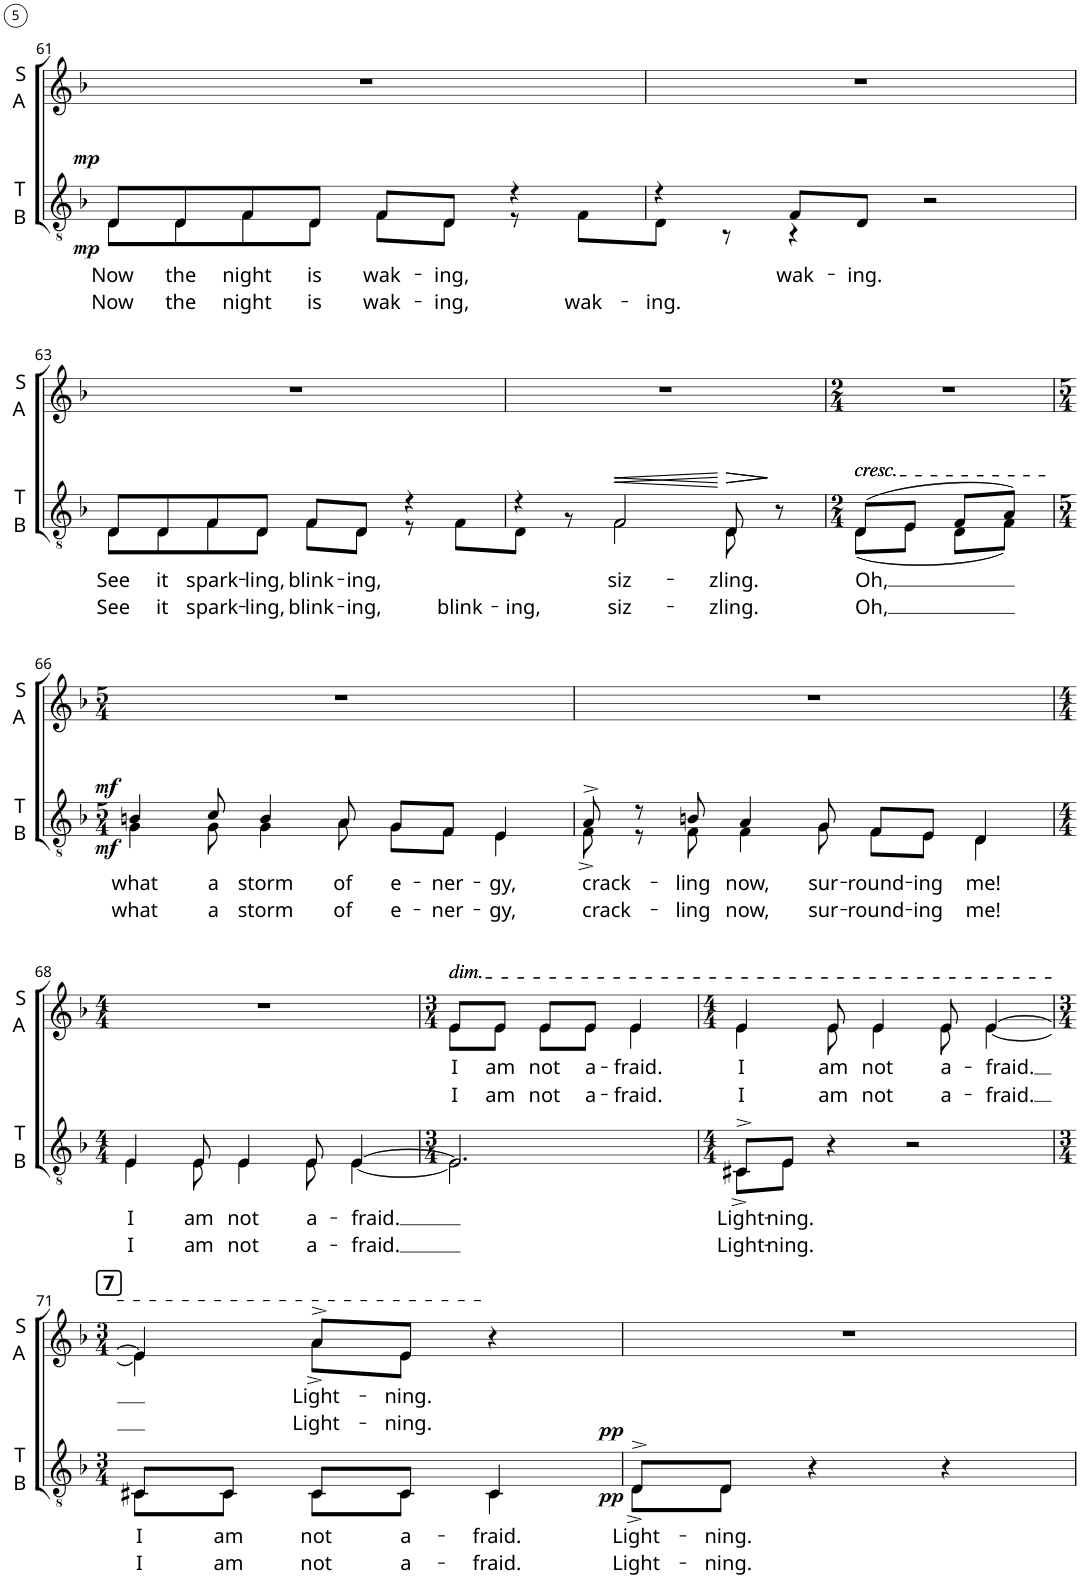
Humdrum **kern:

**kern	**text	**text	**dynam	**kern	**text	**text
*part2	*part2	*part2	*part2	*part1	*part1	*part1
*staff2	*staff2	*staff2	*staff2	*staff1	*staff1	*staff1
*I"T B	*	*	*	*I"S A	*	*
*I'T B	*	*	*	*I'S A	*	*
!!LO:PB:g=z
*clefGv2	*	*	*	*clefG2	*	*
*k[b-]	*	*	*	*k[b-]	*	*
*M4/4	*	*	*	*M4/4	*	*
=61	=61	=61	=61	=61	=61	=61
!	!LO:LY:b	!	!	!	!	!
*^	*	*	*	*	*	*
!	!	!	!LO:LY:b	!LO:DY:a	!	!	!
*	*	*	*	*	*^	*	*
!	!	!	!	!LO:DY:n=1:b	!	!	!	!
8D/L	8D\L	.	-Now	mp mp	1r	1ryy	.	.
!	!	!LO:LY:b	!	!	!	!	!	!
!	!	!	!LO:LY:b	!	!	!	!	!
8D/	8D\	.	the	.	.	.	.	.
!	!	!LO:LY:b	!	!	!	!	!	!
!	!	!	!LO:LY:b	!	!	!	!	!
8F/	8F\	.	night	.	.	.	.	.
!	!	!LO:LY:b	!	!	!	!	!	!
!	!	!	!LO:LY:b	!	!	!	!	!
8D/J	8D\J	.	is	.	.	.	.	.
!	!	!LO:LY:b	!	!	!	!	!	!
!	!	!	!LO:LY:b	!	!	!	!	!
8F/L	8F\L	.	wak-	.	.	.	.	.
!	!	!LO:LY:b	!	!	!	!	!	!
!	!	!	!LO:LY:b	!	!	!	!	!
8D/J	8D\J	.	-ing,	.	.	.	.	.
4r	8r	.	.	.	.	.	.	.
!	!	!	!LO:LY:b	!	!	!	!	!
.	8F\L	.	wak-	.	.	.	.	.
=62	=62	=62	=62	=62	=62	=62	=62	=62
!	!	!	!LO:LY:b	!	!	!	!	!
4r	8D\J	.	-ing.	.	1r	1ryy	.	.
.	8r	.	.	.	.	.	.	.
!	!	!LO:LY:b	!	!	!	!	!	!
8F/L	4r	wak-	.	.	.	.	.	.
!	!	!LO:LY:b	!	!	!	!	!	!
8D/J	.	-ing.	.	.	.	.	.	.
2r	2ryy	.	.	.	.	.	.	.
!!LO:LB:g=z	!!
=63	=63	=63	=63	=63	=63	=63	=63	=63
!	!	!LO:LY:b	!	!	!	!	!	!
!	!	!	!LO:LY:b	!	!	!	!	!
8D/L	8D\L	.	See	.	1r	1ryy	.	.
!	!	!LO:LY:b	!	!	!	!	!	!
!	!	!	!LO:LY:b	!	!	!	!	!
8D/	8D\	.	it	.	.	.	.	.
!	!	!LO:LY:b	!	!	!	!	!	!
!	!	!	!LO:LY:b	!	!	!	!	!
8F/	8F\	.	spark-	.	.	.	.	.
!	!	!LO:LY:b	!	!	!	!	!	!
!	!	!	!LO:LY:b	!	!	!	!	!
8D/J	8D\J	.	-ling,	.	.	.	.	.
!	!	!LO:LY:b	!	!	!	!	!	!
!	!	!	!LO:LY:b	!	!	!	!	!
8F/L	8F\L	.	blink-	.	.	.	.	.
!	!	!LO:LY:b	!	!	!	!	!	!
!	!	!	!LO:LY:b	!	!	!	!	!
8D/J	8D\J	.	-ing,	.	.	.	.	.
4r	8r	.	.	.	.	.	.	.
!	!	!	!LO:LY:b	!	!	!	!	!
.	8F\L	.	blink-	.	.	.	.	.
=64	=64	=64	=64	=64	=64	=64	=64	=64
!	!	!	!LO:LY:b	!	!	!	!	!
4r	8D\J	.	-ing,	.	1r	1ryy	.	.
.	8r	.	.	]	.	.	.	.
!	!	!LO:LY:b	!	!LO:HP:b	!	!	!	!
!	!	!	!LO:LY:b	!LO:HP:n=1:b	!	!	!	!
2F/	2F\	.	siz-	< <	.	.	.	.
!	!	!LO:LY:b	!	!LO:HP:n=1:b	!	!	!	!
!	!	!	!LO:LY:b	!LO:HP:n=1:b	!	!	!	!
8D/	8D\	.	-zling.	[ > >	.	.	.	.
8r	8ryy	.	.	[	.	.	.	.
*v	*v	*	*	*	*	*	*	*
*	*	*	*	*v	*v	*	*
.	.	.	]	.	.	.
=65	=65	=65	=65	=65	=65	=65
*M2/4	*	*	*	*M2/4	*	*
!LO:TX:a:i:t=cresc.	!	!	!	!	!	!
!LO:TX:a:i:t=cresc.	!	!	!	!	!	!
!	!LO:LY:b	!	!	!	!	!
*^	*	*	*	*	*	*
!	!	!	!LO:LY:b	!	!	!	!
*	*	*	*	*	*^	*	*
(8D/L	(8D\L	.	Oh,	.	2r	2ryy	.	.
8E/J	8E\J	.	.	.	.	.	.	.
8F/L	8D\L	.	.	.	.	.	.	.
8A/J)	8F\J)	.	.	.	.	.	.	.
*	*	*	*	*	*v	*v	*	*
!!LO:LB:g=z
=66	=66	=66	=66	=66	=66	=66	=66
*M5/4	*	*	*	*	*M5/4	*	*
!	!	!LO:LY:b	!	!	!	!	!
!	!	!	!LO:LY:b	!LO:DY:a	!	!	!
!	!	!	!	!LO:DY:n=1:b	!	!	!
4Bn/	4G\	.	what	mf mf	4%5r	.	.
!	!	!LO:LY:b	!	!	!	!	!
!	!	!	!LO:LY:b	!	!	!	!
8c/	8G\	.	a	.	.	.	.
!	!	!LO:LY:b	!	!	!	!	!
!	!	!	!LO:LY:b	!	!	!	!
4B/	4G\	.	storm	.	.	.	.
!	!	!LO:LY:b	!	!	!	!	!
!	!	!	!LO:LY:b	!	!	!	!
8A/	8A\	.	of	.	.	.	.
!	!	!LO:LY:b	!	!	!	!	!
!	!	!	!LO:LY:b	!	!	!	!
8G/L	8G\L	.	e-	.	.	.	.
!	!	!LO:LY:b	!	!	!	!	!
!	!	!	!LO:LY:b	!	!	!	!
8F/J	8F\J	.	-ner-	.	.	.	.
!	!	!LO:LY:b	!	!	!	!	!
!	!	!	!LO:LY:b	!	!	!	!
4E/	4E\	.	-gy,	.	.	.	.
=67	=67	=67	=67	=67	=67	=67	=67
!	!	!LO:LY:b	!	!	!	!	!
!	!	!	!LO:LY:b	!	!	!	!
8A^/	8F^\	.	crack-	.	4%5r	.	.
8r	8r	.	.	.	.	.	.
!	!	!LO:LY:b	!	!	!	!	!
!	!	!	!LO:LY:b	!	!	!	!
8Bn/	8F\	.	-ling	.	.	.	.
!	!	!LO:LY:b	!	!	!	!	!
!	!	!	!LO:LY:b	!	!	!	!
4A/	4F\	.	now,	.	.	.	.
!	!	!LO:LY:b	!	!	!	!	!
!	!	!	!LO:LY:b	!	!	!	!
8G/	8G\	.	sur-	.	.	.	.
!	!	!LO:LY:b	!	!	!	!	!
!	!	!	!LO:LY:b	!	!	!	!
8F/L	8F\L	.	-round-	.	.	.	.
!	!	!LO:LY:b	!	!	!	!	!
!	!	!	!LO:LY:b	!	!	!	!
8E/J	8E\J	.	-ing	.	.	.	.
!	!	!LO:LY:b	!	!	!	!	!
!	!	!	!LO:LY:b	!	!	!	!
4D/	4D\	.	me!	.	.	.	.
!!LO:LB:g=z
=68	=68	=68	=68	=68	=68	=68	=68
*M4/4	*	*	*	*	*M4/4	*	*
!	!	!LO:LY:b	!	!	!	!	!
!	!	!	!LO:LY:b	!	!	!	!
*	*	*	*	*	*^	*	*
4E/	4E\	.	I	.	1r	1ryy	.	.
!	!	!LO:LY:b	!	!	!	!	!	!
!	!	!	!LO:LY:b	!	!	!	!	!
8E/	8E\	.	am	.	.	.	.	.
!	!	!LO:LY:b	!	!	!	!	!	!
!	!	!	!LO:LY:b	!	!	!	!	!
4E/	4E\	.	not	.	.	.	.	.
!	!	!LO:LY:b	!	!	!	!	!	!
!	!	!	!LO:LY:b	!	!	!	!	!
8E/	8E\	.	a-	.	.	.	.	.
!	!	!LO:LY:b	!	!	!	!	!	!
!	!	!	!LO:LY:b	!	!	!	!	!
[4E/	[4E\	.	-fraid.	.	.	.	.	.
=69	=69	=69	=69	=69	=69	=69	=69	=69
*M3/4	*	*	*	*	*M3/4	*	*	*
!	!	!	!	!	!LO:TX:a:i:t=dim.	!	!	!
!	!	!	!	!	!LO:TX:a:i:t=dim.	!	!	!
!	!	!	!	!	!	!	!LO:LY:b	!
!	!	!	!	!	!	!	!	!LO:LY:b
2.E/]	2.E\]	.	.	.	8e/L	8e\L	.	I
!	!	!	!	!	!	!	!LO:LY:b	!
!	!	!	!	!	!	!	!	!LO:LY:b
.	.	.	.	.	8e/J	8e\J	.	am
!	!	!	!	!	!	!	!LO:LY:b	!
!	!	!	!	!	!	!	!	!LO:LY:b
.	.	.	.	.	8e/L	8e\L	.	not
!	!	!	!	!	!	!	!LO:LY:b	!
!	!	!	!	!	!	!	!	!LO:LY:b
.	.	.	.	.	8e/J	8e\J	.	a-
!	!	!	!	!	!	!	!LO:LY:b	!
!	!	!	!	!	!	!	!	!LO:LY:b
.	.	.	.	.	4e/	4e\	.	-fraid.
=70	=70	=70	=70	=70	=70	=70	=70	=70
*M4/4	*	*	*	*	*M4/4	*	*	*
!	!	!LO:LY:b	!	!	!	!	!	!
!	!	!	!LO:LY:b	!	!	!	!LO:LY:b	!
!	!	!	!	!	!	!	!	!LO:LY:b
8C#X^/L	8C#^\L	.	Light-	.	4e/	4e\	.	I
!	!	!LO:LY:b	!	!	!	!	!	!
!	!	!	!LO:LY:b	!	!	!	!	!
8E/J	8E\J	.	-ning.	.	.	.	.	.
!	!	!	!	!	!	!	!LO:LY:b	!
!	!	!	!	!	!	!	!	!LO:LY:b
4r	4ryy	.	.	.	8e/	8e\	.	am
!	!	!	!	!	!	!	!LO:LY:b	!
!	!	!	!	!	!	!	!	!LO:LY:b
.	.	.	.	.	4e/	4e\	.	not
2r	2ryy	.	.	.	.	.	.	.
!	!	!	!	!	!	!	!LO:LY:b	!
!	!	!	!	!	!	!	!	!LO:LY:b
.	.	.	.	.	8e/	8e\	.	a-
!	!	!	!	!	!	!	!LO:LY:b	!
!	!	!	!	!	!	!	!	!LO:LY:b
.	.	.	.	.	[4e/	[4e\	.	-fraid.
!!LO:LB:g=z	!!
!!LO:REH:place=s1:a:B:cj:t=7	!!
=71	=71	=71	=71	=71	=71	=71	=71	=71
*M3/4	*	*	*	*	*M3/4	*	*	*
!	!	!LO:LY:b	!	!	!	!	!	!
!	!	!	!LO:LY:b	!	!	!	!	!
8C#X/L	8C#\L	.	I	.	4e/]	4e\]	.	.
!	!	!LO:LY:b	!	!	!	!	!	!
!	!	!	!LO:LY:b	!	!	!	!	!
8C#/J	8C#\J	.	am	.	.	.	.	.
!	!	!LO:LY:b	!	!	!	!	!	!
!	!	!	!LO:LY:b	!	!	!	!LO:LY:b	!
!	!	!	!	!	!	!	!	!LO:LY:b
8C#/L	8C#\L	.	not	.	8a^/L	8a^\L	.	Light-
!	!	!LO:LY:b	!	!	!	!	!	!
!	!	!	!LO:LY:b	!	!	!	!LO:LY:b	!
!	!	!	!	!	!	!	!	!LO:LY:b
8C#/J	8C#\J	.	a-	.	8e/J	8e\J	.	-ning.
!	!	!LO:LY:b	!	!	!	!	!	!
!	!	!	!LO:LY:b	!	!	!	!	!
4C#/	4C#\	.	-fraid.	.	4r	4ryy	.	.
=72	=72	=72	=72	=72	=72	=72	=72	=72
!	!	!LO:LY:b	!	!	!	!	!	!
!	!	!	!LO:LY:b	!LO:DY:a	!	!	!	!
!	!	!	!	!LO:DY:n=1:b	!	!	!	!
8D^/L	8D^\L	.	Light-	pp pp	2.r	2.ryy	.	.
!	!	!LO:LY:b	!	!	!	!	!	!
!	!	!	!LO:LY:b	!	!	!	!	!
8D/J	8D\J	.	-ning.	.	.	.	.	.
4r	4ryy	.	.	.	.	.	.	.
4r	4ryy	.	.	.	.	.	.	.
*v	*v	*	*	*	*	*	*	*
*	*	*	*	*v	*v	*	*
=	=	=	=	=	=	=
*-	*-	*-	*-	*-	*-	*-
